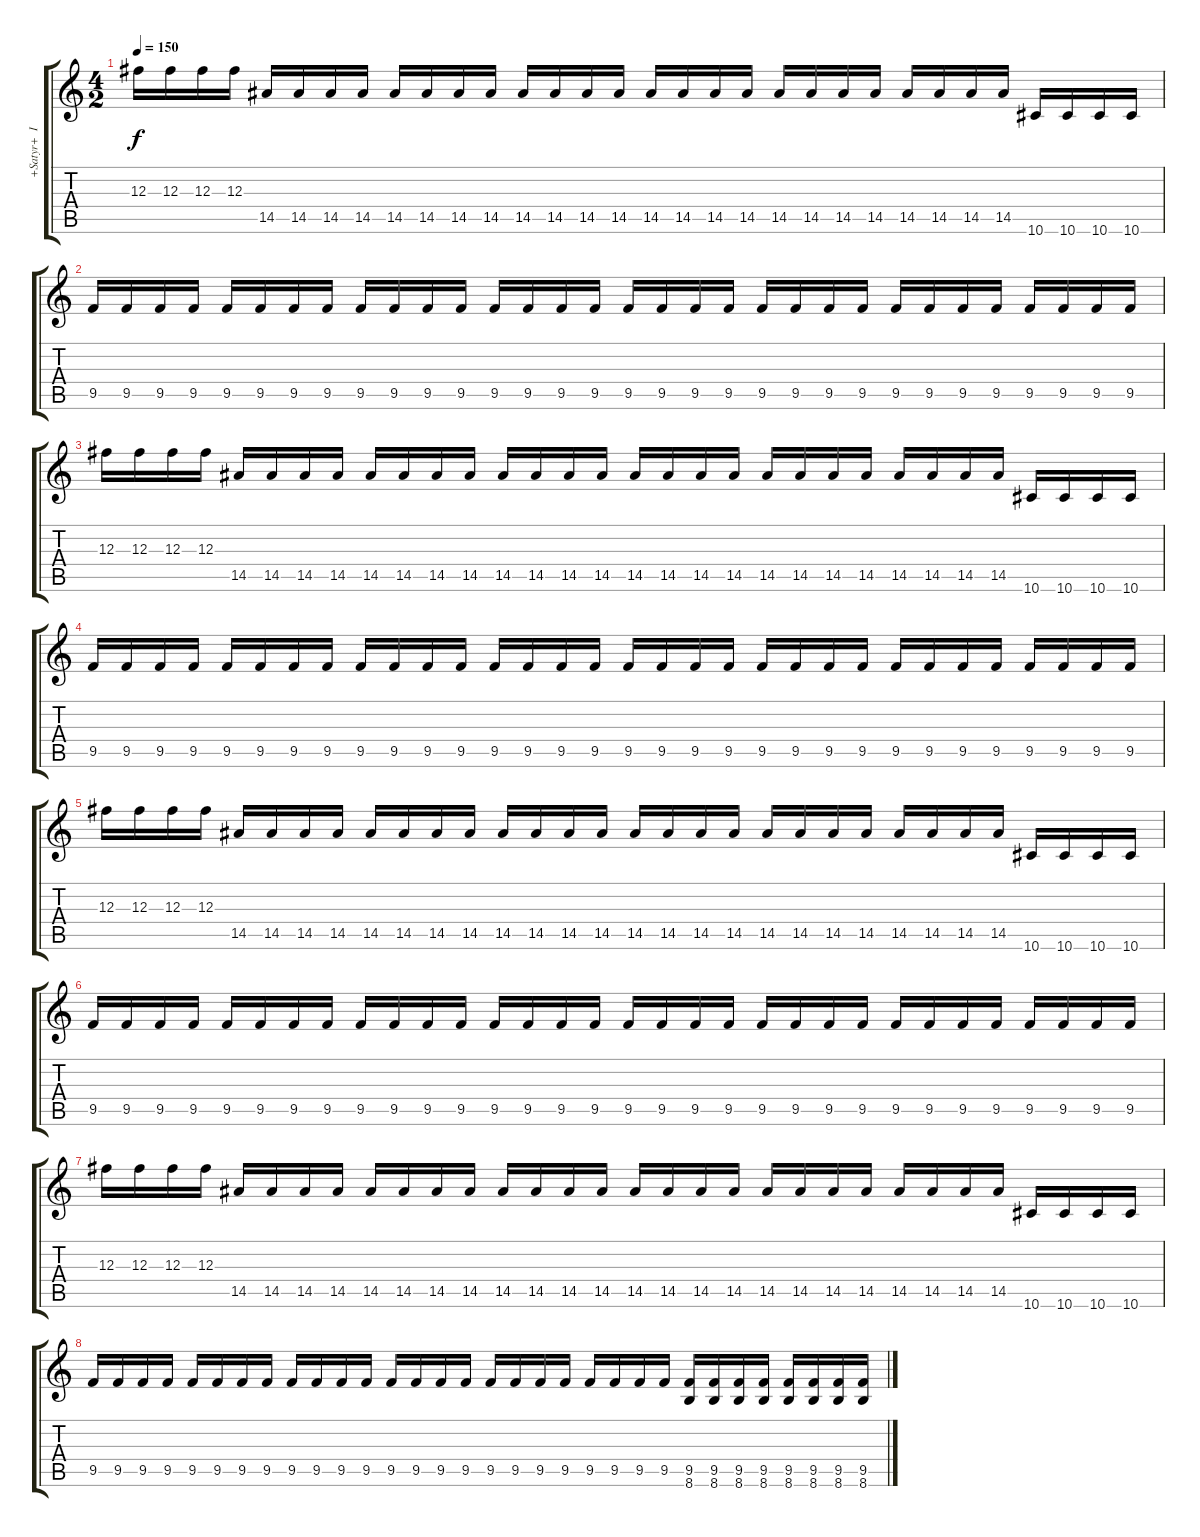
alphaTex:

\track ("+Satyr+  II" "+Satyr+  I") {instrument overdrivenguitar}
\staff {score tabs}
\tuning (Eb4 Bb3 Gb3 Db3 Ab2 Eb2) {hide}
\ts (4 2)
\tempo 150
\clef g2
\ks c
12.3.16{dy f} 12.3.16 12.3.16 12.3.16 14.5.16 14.5.16 14.5.16 14.5.16 14.5.16 14.5.16 14.5.16 14.5.16 14.5.16 14.5.16 14.5.16 14.5.16 14.5.16 14.5.16 14.5.16 14.5.16 14.5.16 14.5.16 14.5.16 14.5.16 14.5.16 14.5.16 14.5.16 14.5.16 10.6.16 10.6.16 10.6.16 10.6.16 |
9.5.16 9.5.16 9.5.16 9.5.16 9.5.16 9.5.16 9.5.16 9.5.16 9.5.16 9.5.16 9.5.16 9.5.16 9.5.16 9.5.16 9.5.16 9.5.16 9.5.16 9.5.16 9.5.16 9.5.16 9.5.16 9.5.16 9.5.16 9.5.16 9.5.16 9.5.16 9.5.16 9.5.16 9.5.16 9.5.16 9.5.16 9.5.16 |
12.3.16 12.3.16 12.3.16 12.3.16 14.5.16 14.5.16 14.5.16 14.5.16 14.5.16 14.5.16 14.5.16 14.5.16 14.5.16 14.5.16 14.5.16 14.5.16 14.5.16 14.5.16 14.5.16 14.5.16 14.5.16 14.5.16 14.5.16 14.5.16 14.5.16 14.5.16 14.5.16 14.5.16 10.6.16 10.6.16 10.6.16 10.6.16 |
9.5.16 9.5.16 9.5.16 9.5.16 9.5.16 9.5.16 9.5.16 9.5.16 9.5.16 9.5.16 9.5.16 9.5.16 9.5.16 9.5.16 9.5.16 9.5.16 9.5.16 9.5.16 9.5.16 9.5.16 9.5.16 9.5.16 9.5.16 9.5.16 9.5.16 9.5.16 9.5.16 9.5.16 9.5.16 9.5.16 9.5.16 9.5.16 |
12.3.16 12.3.16 12.3.16 12.3.16 14.5.16 14.5.16 14.5.16 14.5.16 14.5.16 14.5.16 14.5.16 14.5.16 14.5.16 14.5.16 14.5.16 14.5.16 14.5.16 14.5.16 14.5.16 14.5.16 14.5.16 14.5.16 14.5.16 14.5.16 14.5.16 14.5.16 14.5.16 14.5.16 10.6.16 10.6.16 10.6.16 10.6.16 |
9.5.16 9.5.16 9.5.16 9.5.16 9.5.16 9.5.16 9.5.16 9.5.16 9.5.16 9.5.16 9.5.16 9.5.16 9.5.16 9.5.16 9.5.16 9.5.16 9.5.16 9.5.16 9.5.16 9.5.16 9.5.16 9.5.16 9.5.16 9.5.16 9.5.16 9.5.16 9.5.16 9.5.16 9.5.16 9.5.16 9.5.16 9.5.16 |
12.3.16 12.3.16 12.3.16 12.3.16 14.5.16 14.5.16 14.5.16 14.5.16 14.5.16 14.5.16 14.5.16 14.5.16 14.5.16 14.5.16 14.5.16 14.5.16 14.5.16 14.5.16 14.5.16 14.5.16 14.5.16 14.5.16 14.5.16 14.5.16 14.5.16 14.5.16 14.5.16 14.5.16 10.6.16 10.6.16 10.6.16 10.6.16 |
9.5.16 9.5.16 9.5.16 9.5.16 9.5.16 9.5.16 9.5.16 9.5.16 9.5.16 9.5.16 9.5.16 9.5.16 9.5.16 9.5.16 9.5.16 9.5.16 9.5.16 9.5.16 9.5.16 9.5.16 9.5.16 9.5.16 9.5.16 9.5.16 (9.5 8.6).16 (9.5 8.6).16 (9.5 8.6).16 (9.5 8.6).16 (9.5 8.6).16 (9.5 8.6).16 (9.5 8.6).16 (9.5 8.6).16
